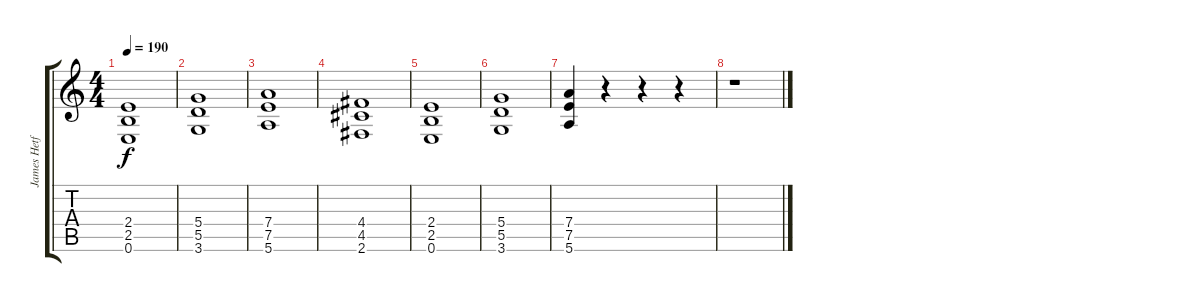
\track ("James Hetfield" "James Hetf") {instrument distortionguitar}
\staff {score tabs}
\tuning (E4 B3 G3 D3 A2 E2) {hide}
\ts (4 4)
\tempo 190
\clef g2
\ks c
(2.4 2.5 0.6).1{dy f} |
(5.4 5.5 3.6).1 |
(7.4 7.5 5.6).1 |
(4.4 4.5 2.6).1 |
(2.4 2.5 0.6).1 |
(5.4 5.5 3.6).1 |
(7.4 7.5 5.6).4 r.4 r.4 r.4 |
r.1
